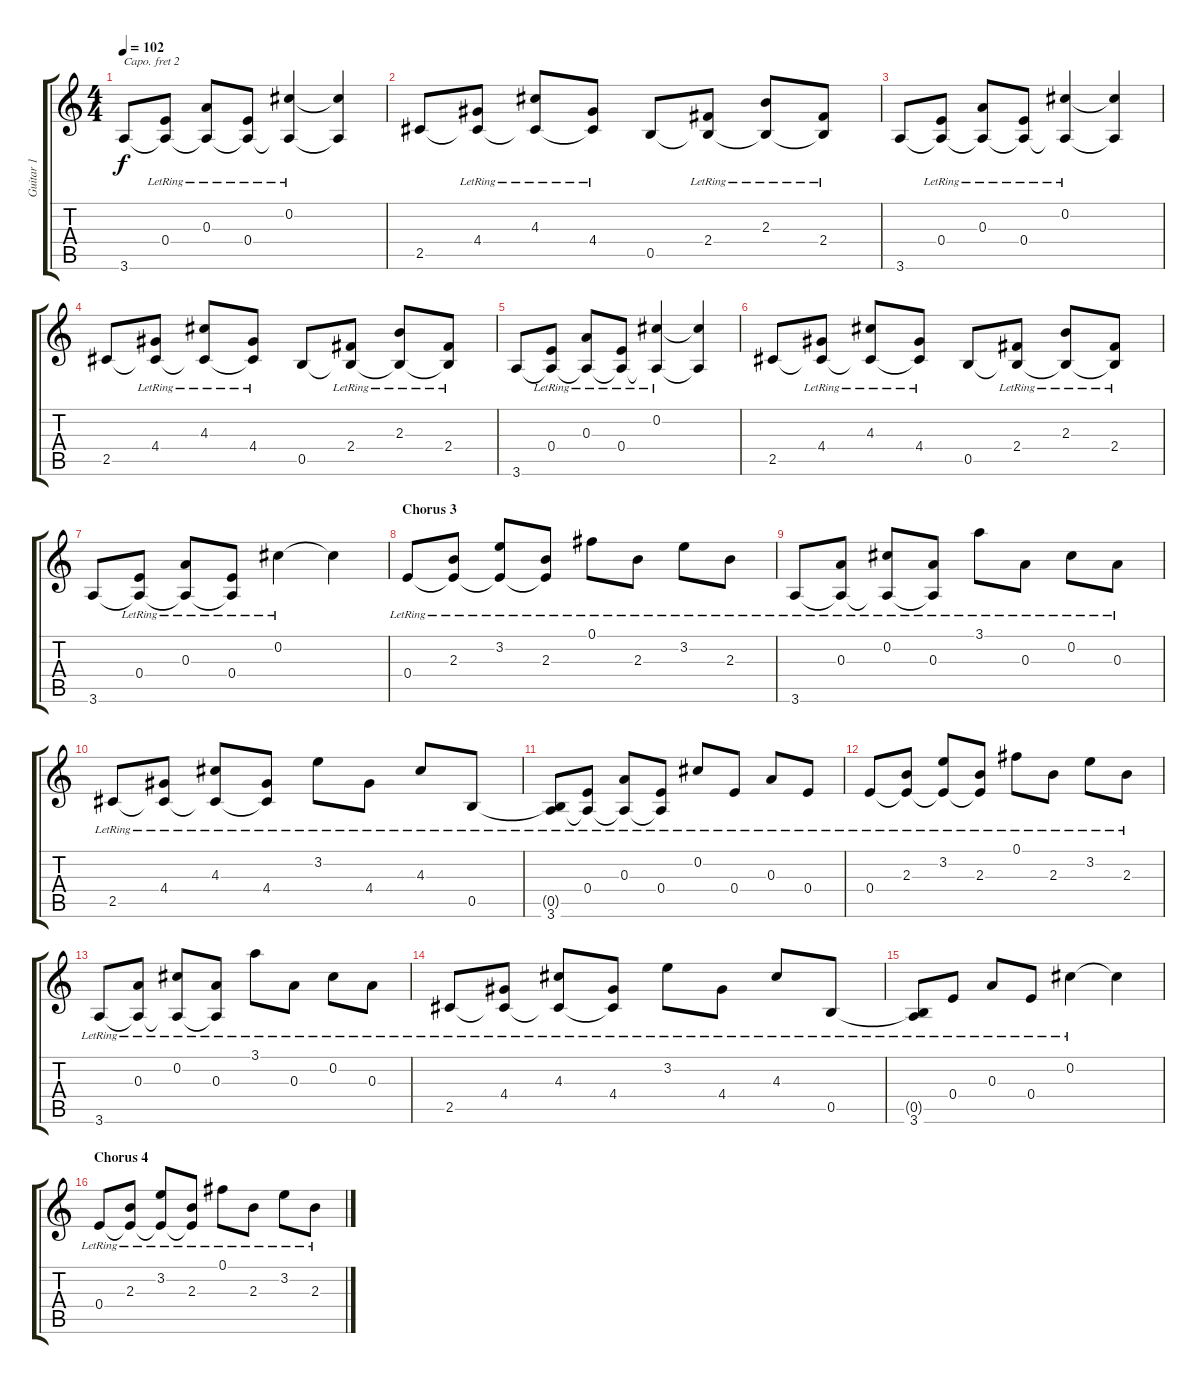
\track ("Guitar 1" "Guitar 1") {instrument electricguitarjazz}
\staff {score tabs}
\capo 2
\tuning (E4 B3 G3 D3 A2 E2) {hide}
\ts (4 4)
\tempo 102
\clef g2
\ks c
3.6.8{dy f} (0.4{lr} 3.6{t}).8 (0.3{lr} 3.6{t}).8 (0.4{lr} 3.6{t}).8 (0.2{lr} 3.6{t}).4 (0.2{t} 3.6{t}).4 |
2.5.8 (4.4{lr} 2.5{t}).8 (4.3{lr} 2.5{t}).8 (4.4{lr} 2.5{t}).8 0.5.8 (2.4{lr} 0.5{t}).8 (2.3{lr} 0.5{t}).8 (2.4{lr} 0.5{t}).8 |
3.6.8 (0.4{lr} 3.6{t}).8 (0.3{lr} 3.6{t}).8 (0.4{lr} 3.6{t}).8 (0.2{lr} 3.6{t}).4 (0.2{t} 3.6{t}).4 |
2.5.8 (4.4{lr} 2.5{t}).8 (4.3{lr} 2.5{t}).8 (4.4{lr} 2.5{t}).8 0.5.8 (2.4{lr} 0.5{t}).8 (2.3{lr} 0.5{t}).8 (2.4{lr} 0.5{t}).8 |
3.6.8 (0.4{lr} 3.6{t}).8 (0.3{lr} 3.6{t}).8 (0.4{lr} 3.6{t}).8 (0.2{lr} 3.6{t}).4 (0.2{t} 3.6{t}).4 |
2.5.8 (4.4{lr} 2.5{t}).8 (4.3{lr} 2.5{t}).8 (4.4{lr} 2.5{t}).8 0.5.8 (2.4{lr} 0.5{t}).8 (2.3{lr} 0.5{t}).8 (2.4{lr} 0.5{t}).8 |
3.6.8 (0.4{lr} 3.6{t}).8 (0.3{lr} 3.6{t}).8 (0.4{lr} 3.6{t}).8 0.2{lr}.4 0.2{t}.4 |
\section ("" "Chorus 3")
0.4{lr}.8 (2.3{lr} 0.4{t}).8 (3.2{lr} 0.4{t}).8 (2.3{lr} 0.4{t}).8 0.1{lr}.8 2.3{lr}.8 3.2{lr}.8 2.3{lr}.8 |
3.6{lr}.8 (0.3{lr} 3.6{t}).8 (0.2{lr} 3.6{t}).8 (0.3{lr} 3.6{t}).8 3.1{lr}.8 0.3{lr}.8 0.2{lr}.8 0.3{lr}.8 |
2.5{lr}.8 (4.4{lr} 2.5{t}).8 (4.3{lr} 2.5{t}).8 (4.4{lr} 2.5{t}).8 3.2{lr}.8 4.4{lr}.8 4.3{lr}.8 0.5{lr}.8 |
(0.5{t} 3.6{lr}).8 (0.4{lr} 3.6{t}).8 (0.3{lr} 3.6{t}).8 (0.4{lr} 3.6{t}).8 0.2{lr}.8 0.4{lr}.8 0.3{lr}.8 0.4{lr}.8 |
0.4{lr}.8 (2.3{lr} 0.4{t}).8 (3.2{lr} 0.4{t}).8 (2.3{lr} 0.4{t}).8 0.1{lr}.8 2.3{lr}.8 3.2{lr}.8 2.3{lr}.8 |
3.6{lr}.8 (0.3{lr} 3.6{t}).8 (0.2{lr} 3.6{t}).8 (0.3{lr} 3.6{t}).8 3.1{lr}.8 0.3{lr}.8 0.2{lr}.8 0.3{lr}.8 |
2.5{lr}.8 (4.4{lr} 2.5{t}).8 (4.3{lr} 2.5{t}).8 (4.4{lr} 2.5{t}).8 3.2{lr}.8 4.4{lr}.8 4.3{lr}.8 0.5{lr}.8 |
(0.5{t} 3.6{lr}).8 0.4{lr}.8 0.3{lr}.8 0.4{lr}.8 0.2{lr}.4 0.2{t}.4 |
\section ("" "Chorus 4")
0.4{lr}.8 (2.3{lr} 0.4{t}).8 (3.2{lr} 0.4{t}).8 (2.3{lr} 0.4{t}).8 0.1{lr}.8 2.3{lr}.8 3.2{lr}.8 2.3{lr}.8
